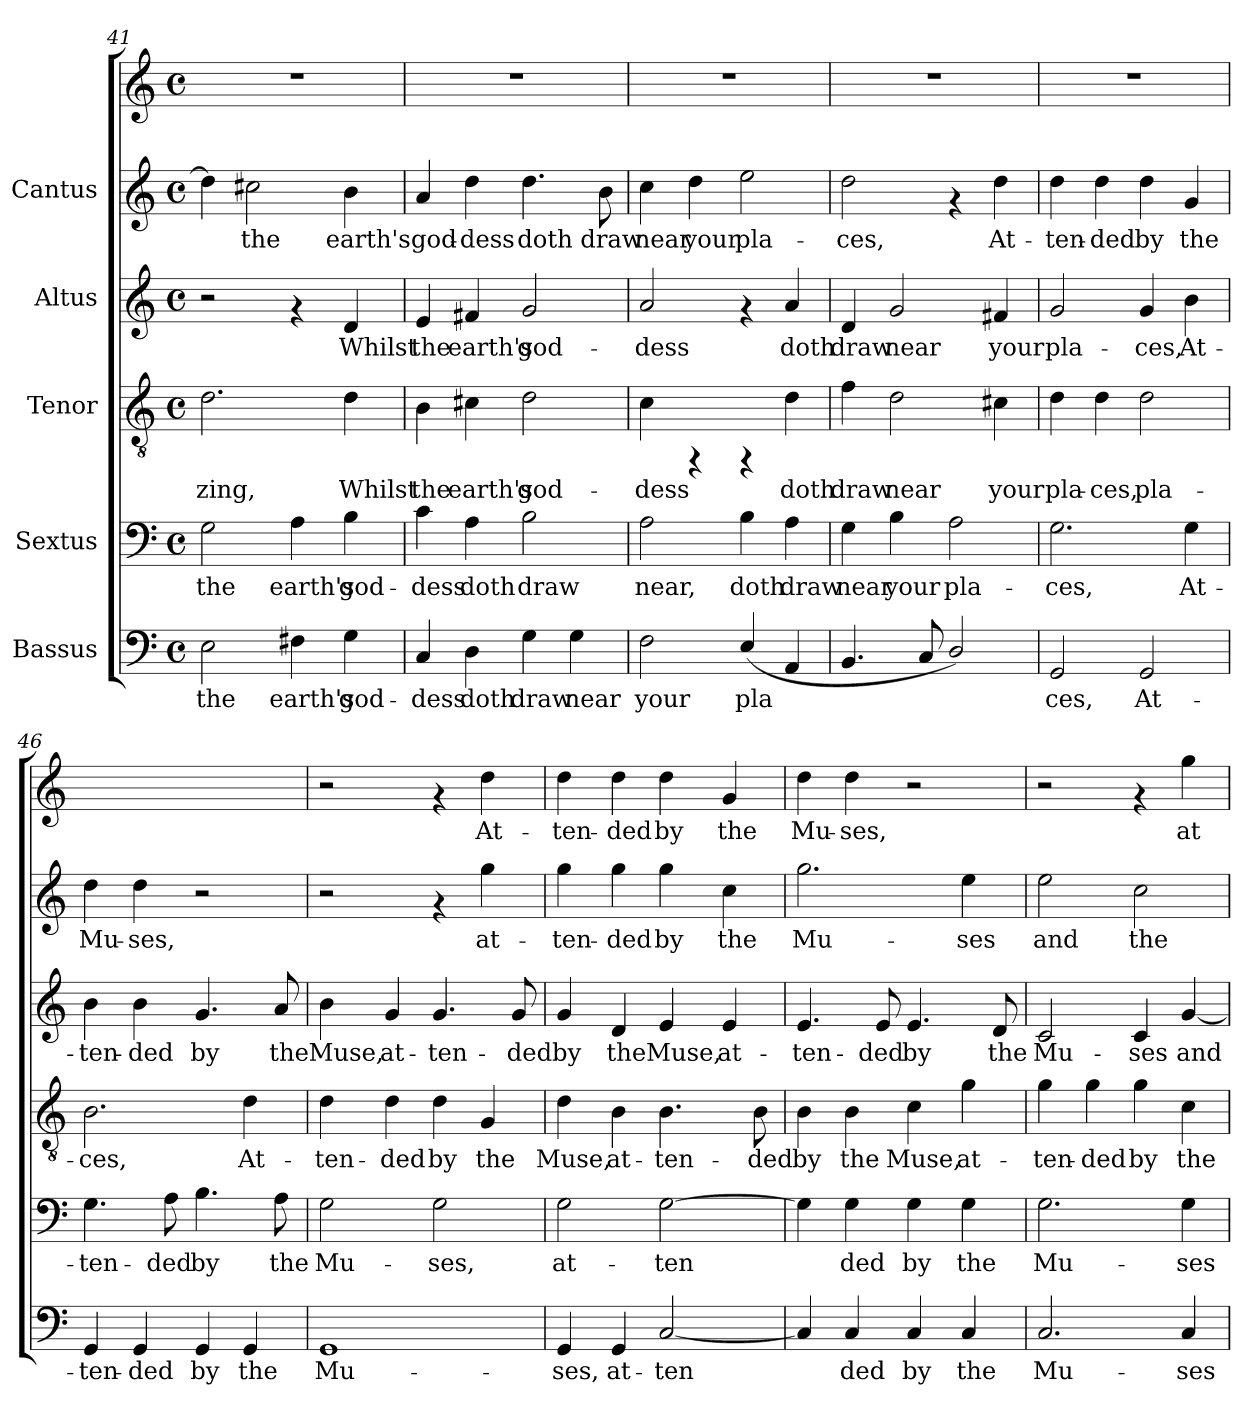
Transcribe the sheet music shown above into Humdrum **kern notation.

**kern	**text	**kern	**text	**kern	**text	**kern	**text	**kern	**text	**kern	**text
*part5	*part5	*part4	*part4	*part3	*part3	*part2	*part2	*part1	*part1	*part1	*part1
*staff6	*staff6	*staff5	*staff5	*staff4	*staff4	*staff3	*staff3	*staff2	*staff2	*staff1	*staff1
*I"Bassus	*	*I"Sextus	*	*I"Tenor	*	*I"Altus	*	*I"Cantus	*	*	*
*clefF4	*	*clefF4	*	*clefGv2	*	*clefG2	*	*clefG2	*	*clefG2	*
*M4/4	*	*M4/4	*	*M4/4	*	*M4/4	*	*M4/4	*	*M4/4	*
*met(c)	*	*met(c)	*	*met(c)	*	*met(c)	*	*met(c)	*	*met(c)	*
=41	=41	=41	=41	=41	=41	=41	=41	=41	=41	=41	=41
!	!LO:LY:b:cj	!	!LO:LY:b:cj	!	!LO:LY:b:cj	!	!	!	!LO:LY:b:cj	!	!
2E\	the	2G\	the	2.d\	-zing,	2r	.	4dd\]	.	1r	.
!	!	!	!	!	!	!	!	!	!LO:LY:b:cj	!	!
.	.	.	.	.	.	.	.	2cc#X\	the	.	.
!	!LO:LY:b:cj	!	!LO:LY:b:cj	!	!	!	!	!	!	!	!
4F#X\	earth's	4A\	earth's	.	.	4rf	.	.	.	.	.
!	!LO:LY:b:cj	!	!LO:LY:b:cj	!	!LO:LY:b:cj	!	!LO:LY:b:cj	!	!LO:LY:b:cj	!	!
4G\	god-	4B\	god-	4d\	Whilst	4d/	Whilst	4b\	earth's	.	.
!!LO:LB:g=z
=42	=42	=42	=42	=42	=42	=42	=42	=42	=42	=42	=42
!	!LO:LY:b:cj	!	!LO:LY:b:cj	!	!LO:LY:b:cj	!	!LO:LY:b:cj	!	!LO:LY:b:cj	!	!
4C/	-dess	4c\	-dess	4B\	the	4e/	the	4a/	god-	1r	.
!	!LO:LY:b:cj	!	!LO:LY:b:cj	!	!LO:LY:b:cj	!	!LO:LY:b:cj	!	!LO:LY:b:cj	!	!
4D\	doth	4A\	doth	4c#X\	earth's	4f#X/	earth's	4dd\	-dess	.	.
!	!LO:LY:b:cj	!	!LO:LY:b:cj	!	!LO:LY:b:cj	!	!LO:LY:b:cj	!	!LO:LY:b:cj	!	!
4G\	draw	2B\	draw	2d\	god-	2g/	god-	4.dd\	doth	.	.
!	!LO:LY:b:cj	!	!	!	!	!	!	!	!	!	!
4G\	near	.	.	.	.	.	.	.	.	.	.
!	!	!	!	!	!	!	!	!	!LO:LY:b:cj	!	!
.	.	.	.	.	.	.	.	8b\	draw	.	.
=43	=43	=43	=43	=43	=43	=43	=43	=43	=43	=43	=43
!	!LO:LY:b:cj	!	!LO:LY:b:cj	!	!LO:LY:b:cj	!	!LO:LY:b:cj	!	!LO:LY:b:cj	!	!
2F\	your	2A\	near,	4c\	-dess	2a/	-dess	4cc\	near	1r	.
!	!	!	!	!	!	!	!	!	!LO:LY:b:cj	!	!
.	.	.	.	4rFF	.	.	.	4dd\	your	.	.
!	!LO:LY:b:cj	!	!LO:LY:b:cj	!	!	!	!	!	!LO:LY:b:cj	!	!
(<4E/	pla-	4B\	doth	4rFF	.	4rf	.	2ee\	pla-	.	.
!	!LO:LY:b:cj	!	!LO:LY:b:cj	!	!LO:LY:b:cj	!	!LO:LY:b:cj	!	!	!	!
4AA/	--	4A\	draw	4d\	doth	4a/	doth	.	.	.	.
=44	=44	=44	=44	=44	=44	=44	=44	=44	=44	=44	=44
!	!	!	!LO:LY:b:cj	!	!LO:LY:b:cj	!	!LO:LY:b:cj	!	!LO:LY:b:cj	!	!
4.BB/	.	4G\	near	4f\	draw	4d/	draw	2dd\	-ces,	1r	.
!	!	!	!LO:LY:b:cj	!	!LO:LY:b:cj	!	!LO:LY:b:cj	!	!	!	!
.	.	4B\	your	2d\	near	2g/	near	.	.	.	.
8C/	.	.	.	.	.	.	.	.	.	.	.
!	!	!	!LO:LY:b:cj	!	!	!	!	!	!	!	!
2D/)	.	2A\	pla-	.	.	.	.	4rf	.	.	.
!	!	!	!	!	!LO:LY:b:cj	!	!LO:LY:b:cj	!	!LO:LY:b:cj	!	!
.	.	.	.	4c#X\	your	4f#X/	your	4dd\	At-	.	.
=45	=45	=45	=45	=45	=45	=45	=45	=45	=45	=45	=45
!	!LO:LY:b:cj	!	!LO:LY:b:cj	!	!LO:LY:b:cj	!	!LO:LY:b:cj	!	!LO:LY:b:cj	!	!
2GG/	-ces,	2.G\	-ces,	4d\	pla-	2g/	pla-	4dd\	-ten-	1r	.
!	!	!	!	!	!LO:LY:b:cj	!	!	!	!LO:LY:b:cj	!	!
.	.	.	.	4d\	-ces,	.	.	4dd\	-ded	.	.
!	!LO:LY:b:cj	!	!	!	!LO:LY:b:cj	!	!LO:LY:b:cj	!	!LO:LY:b:cj	!	!
2GG/	At-	.	.	2d\	pla-	4g/	-ces,	4dd\	by	.	.
!	!	!	!LO:LY:b:cj	!	!	!	!LO:LY:b:cj	!	!LO:LY:b:cj	!	!
.	.	4G\	At-	.	.	4b\	At-	4g/	the	.	.
!!LO:PB:g=z
=46	=46	=46	=46	=46	=46	=46	=46	=46	=46	=46	=46
!	!LO:LY:b:cj	!	!LO:LY:b:cj	!	!LO:LY:b:cj	!	!LO:LY:b:cj	!	!LO:LY:b:cj	!	!
4GG/	-ten-	4.G\	-ten-	2.B\	-ces,	4b\	-ten-	4dd\	Mu-	1ryy	.
!	!LO:LY:b:cj	!	!	!	!	!	!LO:LY:b:cj	!	!LO:LY:b:cj	!	!
4GG/	-ded	.	.	.	.	4b\	-ded	4dd\	-ses,	.	.
!	!	!	!LO:LY:b:cj	!	!	!	!	!	!	!	!
.	.	8A\	-ded	.	.	.	.	.	.	.	.
!	!LO:LY:b:cj	!	!LO:LY:b:cj	!	!	!	!LO:LY:b:cj	!	!	!	!
4GG/	by	4.B\	by	.	.	4.g/	by	2r	.	.	.
!	!LO:LY:b:cj	!	!	!	!LO:LY:b:cj	!	!	!	!	!	!
4GG/	the	.	.	4d\	At-	.	.	.	.	.	.
!	!	!	!LO:LY:b:cj	!	!	!	!LO:LY:b:cj	!	!	!	!
.	.	8A\	the	.	.	8a/	the	.	.	.	.
=47	=47	=47	=47	=47	=47	=47	=47	=47	=47	=47	=47
!	!LO:LY:b:cj	!	!LO:LY:b:cj	!	!LO:LY:b:cj	!	!LO:LY:b:cj	!	!	!	!
1GG	Mu-	2G\	Mu-	4d\	-ten-	4b\	Muse,	2r	.	2r	.
!	!	!	!	!	!LO:LY:b:cj	!	!LO:LY:b:cj	!	!	!	!
.	.	.	.	4d\	-ded	4g/	at-	.	.	.	.
!	!	!	!LO:LY:b:cj	!	!LO:LY:b:cj	!	!LO:LY:b:cj	!	!	!	!
.	.	2G\	-ses,	4d\	by	4.g/	-ten-	4rf	.	4rf	.
!	!	!	!	!	!LO:LY:b:cj	!	!	!	!LO:LY:b:cj	!	!LO:LY:b:cj
.	.	.	.	4G/	the	.	.	4gg\	-at-	4dd\	At-
!	!	!	!	!	!	!	!LO:LY:b:cj	!	!	!	!
.	.	.	.	.	.	8g/	-ded	.	.	.	.
=48	=48	=48	=48	=48	=48	=48	=48	=48	=48	=48	=48
!	!LO:LY:b:cj	!	!LO:LY:b:cj	!	!LO:LY:b:cj	!	!LO:LY:b:cj	!	!LO:LY:b:cj	!	!LO:LY:b:cj
4GG/	-ses,	2G\	at-	4d\	Muse,	4g/	by	4gg\	ten-	4dd\	-ten-
!	!LO:LY:b:cj	!	!	!	!LO:LY:b:cj	!	!LO:LY:b:cj	!	!LO:LY:b:cj	!	!LO:LY:b:cj
4GG/	at-	.	.	4B\	at-	4d/	the	4gg\	-ded	4dd\	-ded
!	!LO:LY:b:cj	!	!LO:LY:b:cj	!	!LO:LY:b:cj	!	!LO:LY:b:cj	!	!LO:LY:b:cj	!	!LO:LY:b:cj
[<2C/	-ten-	[>2G\	-ten-	4.B\	-ten-	4e/	Muse,	4gg\	by	4dd\	by
!	!	!	!	!	!	!	!LO:LY:b:cj	!	!LO:LY:b:cj	!	!LO:LY:b:cj
.	.	.	.	.	.	4e/	at-	4cc\	the	4g/	the
!	!	!	!	!	!LO:LY:b:cj	!	!	!	!	!	!
.	.	.	.	8B\	-ded	.	.	.	.	.	.
=49	=49	=49	=49	=49	=49	=49	=49	=49	=49	=49	=49
!	!LO:LY:b:cj	!	!LO:LY:b:cj	!	!LO:LY:b:cj	!	!LO:LY:b:cj	!	!LO:LY:b:cj	!	!LO:LY:b:cj
4C/]	-	4G\]	-	4B\	by	4.e/	-ten-	2.gg\	Mu-	4dd\	Mu-
!	!LO:LY:b:cj	!	!LO:LY:b:cj	!	!LO:LY:b:cj	!	!	!	!	!	!LO:LY:b:cj
4C/	ded	4G\	ded	4B\	the	.	.	.	.	4dd\	-ses,
!	!	!	!	!	!	!	!LO:LY:b:cj	!	!	!	!
.	.	.	.	.	.	8e/	-ded	.	.	.	.
!	!LO:LY:b:cj	!	!LO:LY:b:cj	!	!LO:LY:b:cj	!	!LO:LY:b:cj	!	!	!	!
4C/	by	4G\	by	4c\	Muse,	4.e/	by	.	.	2r	.
!	!LO:LY:b:cj	!	!LO:LY:b:cj	!	!LO:LY:b:cj	!	!	!	!LO:LY:b:cj	!	!
4C/	the	4G\	the	4g\	at-	.	.	4ee\	-ses	.	.
!	!	!	!	!	!	!	!LO:LY:b:cj	!	!	!	!
.	.	.	.	.	.	8d/	the	.	.	.	.
!!LO:LB:g=z
=50	=50	=50	=50	=50	=50	=50	=50	=50	=50	=50	=50
!	!LO:LY:b:cj	!	!LO:LY:b:cj	!	!LO:LY:b:cj	!	!LO:LY:b:cj	!	!LO:LY:b:cj	!	!
2.C/	Mu-	2.G\	Mu-	4g\	-ten-	2c/	Mu-	2ee\	-and	2r	.
!	!	!	!	!	!LO:LY:b:cj	!	!	!	!	!	!
.	.	.	.	4g\	-ded	.	.	.	.	.	.
!	!	!	!	!	!LO:LY:b:cj	!	!LO:LY:b:cj	!	!LO:LY:b:cj	!	!
.	.	.	.	4g\	by	4c/	-ses	2cc\	the	4rf	.
!	!LO:LY:b:cj	!	!LO:LY:b:cj	!	!LO:LY:b:cj	!	!LO:LY:b:cj	!	!	!	!LO:LY:b:cj
4C/	-ses	4G\	-ses	4c\	the	[<4g/	and	.	.	4gg\	at-
=	=	=	=	=	=	=	=	=	=	=	=
*-	*-	*-	*-	*-	*-	*-	*-	*-	*-	*-	*-
